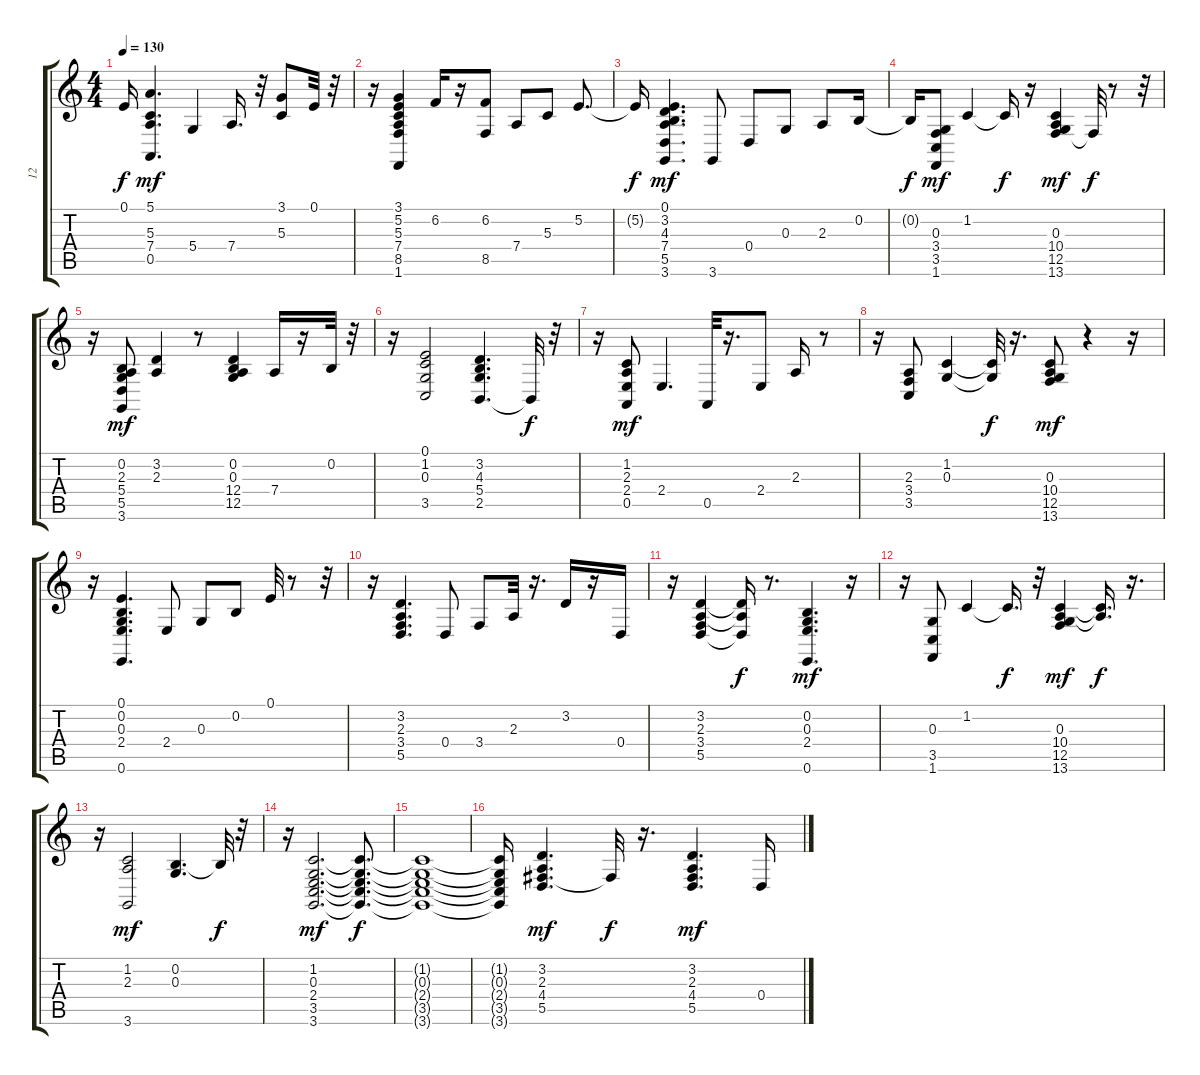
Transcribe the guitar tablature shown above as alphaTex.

\track ("12" "12") {instrument vibraphone}
\staff {score tabs}
\tuning (E4 B3 G3 D3 A2 E2) {hide}
\ts (4 4)
\tempo 130
\clef g2
\ks c
0.1{t}.16{dy f} (5.1 5.3 7.4 0.5).4{d dy mf} 5.4.4 7.4.16{d} r.32 (3.1 5.3).8 0.1.32 r.32 |
r.16 (3.1 5.2 5.3 7.4 8.5 1.6).4 6.2.16 r.16 (6.2 8.5).8 7.4.8 5.3.8 5.2.8{d} |
5.2{t}.16{dy f} (0.1 3.2 4.3 7.4 5.5 3.6).4{d dy mf} 3.6.8 0.4.8 0.3.8 2.3.8 0.2.16 |
0.2{t}.16{dy f} (0.3 3.4 3.5 1.6).8{dy mf} 1.2.4 1.2{t}.16{dy f} r.16 (0.3 10.4 12.5 13.6).4{dy mf} 13.6{t}.32{dy f} r.8 r.32 |
r.16 (0.2 2.3 5.4 5.5 3.6).8{dy mf} (3.2 2.3).4 r.8 (0.2 0.3 12.4 12.5).4 7.4.16 r.16 0.2.32 r.32 |
r.16 (0.1 1.2 0.3 3.5).2 (3.2 4.3 5.4 2.5).4{d} 2.5{t}.32{dy f} r.32 |
r.16 (1.2 2.3 2.4 0.5).8{dy mf} 2.4.4{d} 0.5.32 r.16{d} 2.4.8 2.3.16 r.8 |
r.16 (2.3 3.4 3.5).8 (1.2 0.3).4 (1.2{t} 0.3{t}).32{dy f} r.16{d} (0.3 10.4 12.5 13.6).8{dy mf} r.4 r.16 |
r.16 (0.1 0.2 0.3 2.4 0.6).4{d} 2.4.8 0.3.8 0.2.8 0.1.32 r.8 r.32 |
r.16 (3.2 2.3 3.4 5.5).4{d} 0.4.8 3.4.8 2.3.32 r.16{d} 3.2.16 r.16 0.4.16 |
r.16 (3.2 2.3 3.4 5.5).4 (3.2{t} 2.3{t} 5.5{t}).16{dy f} r.8{d} (0.2 0.3 2.4 0.6).4{d dy mf} r.16 |
r.16 (0.3 3.5 1.6).8 1.2.4 1.2{t}.16{d dy f} r.32 (0.3 10.4 12.5 13.6).4{dy mf} (10.4{t} 12.5{t}).16{d dy f} r.16{d} |
r.16 (1.2 2.3 3.6).2{dy mf} (0.2 0.3).4{d} 0.2{t}.32{dy f} r.32 |
r.16 (1.2 0.3 2.4 3.5 3.6).2{d dy mf} (1.2{t} 0.3{t} 2.4{t} 3.5{t} 3.6{t}).8{d dy f} |
(1.2{t} 0.3{t} 2.4{t} 3.5{t} 3.6{t}).1 |
(1.2{t} 0.3{t} 2.4{t} 3.5{t} 3.6{t}).16 (3.2 2.3 4.4 5.5).4{d dy mf} 4.4{t}.32{dy f} r.16{d} (3.2 2.3 4.4 5.5).4{d dy mf} 0.4.16
